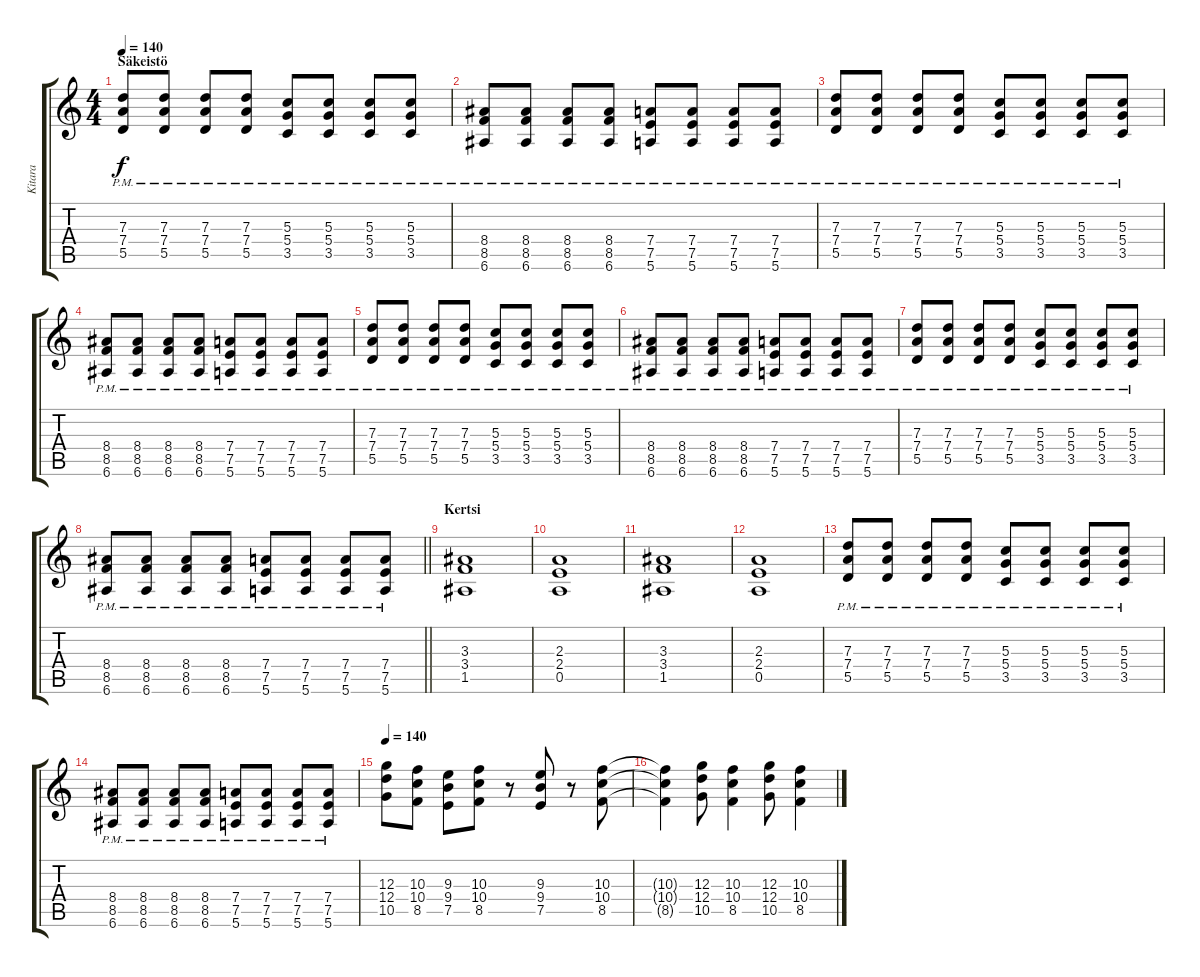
\track ("Kitara" "Kitara") {instrument distortionguitar}
\staff {score tabs}
\tuning (E4 B3 G3 D3 A2 E2) {hide}
\ts (4 4)
\section ("" "Säkeistö")
\tempo 140
\clef g2
\ks c
(7.3{pm} 7.4{pm} 5.5{pm}).8{dy f} (7.3{pm} 7.4{pm} 5.5{pm}).8 (7.3{pm} 7.4{pm} 5.5{pm}).8 (7.3{pm} 7.4{pm} 5.5{pm}).8 (5.3{pm} 5.4{pm} 3.5{pm}).8 (5.3{pm} 5.4{pm} 3.5{pm}).8 (5.3{pm} 5.4{pm} 3.5{pm}).8 (5.3{pm} 5.4{pm} 3.5{pm}).8 |
(8.4{pm} 8.5{pm} 6.6{pm}).8 (8.4{pm} 8.5{pm} 6.6{pm}).8 (8.4{pm} 8.5{pm} 6.6{pm}).8 (8.4{pm} 8.5{pm} 6.6{pm}).8 (7.4{pm} 7.5{pm} 5.6{pm}).8 (7.4{pm} 7.5{pm} 5.6{pm}).8 (7.4{pm} 7.5{pm} 5.6{pm}).8 (7.4{pm} 7.5{pm} 5.6{pm}).8 |
(7.3{pm} 7.4{pm} 5.5{pm}).8 (7.3{pm} 7.4{pm} 5.5{pm}).8 (7.3{pm} 7.4{pm} 5.5{pm}).8 (7.3{pm} 7.4{pm} 5.5{pm}).8 (5.3{pm} 5.4{pm} 3.5{pm}).8 (5.3{pm} 5.4{pm} 3.5{pm}).8 (5.3{pm} 5.4{pm} 3.5{pm}).8 (5.3{pm} 5.4{pm} 3.5{pm}).8 |
(8.4{pm} 8.5{pm} 6.6{pm}).8 (8.4{pm} 8.5{pm} 6.6{pm}).8 (8.4{pm} 8.5{pm} 6.6{pm}).8 (8.4{pm} 8.5{pm} 6.6{pm}).8 (7.4{pm} 7.5{pm} 5.6{pm}).8 (7.4{pm} 7.5{pm} 5.6{pm}).8 (7.4{pm} 7.5{pm} 5.6{pm}).8 (7.4{pm} 7.5{pm} 5.6{pm}).8 |
(7.3{pm} 7.4{pm} 5.5{pm}).8 (7.3{pm} 7.4{pm} 5.5{pm}).8 (7.3{pm} 7.4{pm} 5.5{pm}).8 (7.3{pm} 7.4{pm} 5.5{pm}).8 (5.3{pm} 5.4{pm} 3.5{pm}).8 (5.3{pm} 5.4{pm} 3.5{pm}).8 (5.3{pm} 5.4{pm} 3.5{pm}).8 (5.3{pm} 5.4{pm} 3.5{pm}).8 |
(8.4{pm} 8.5{pm} 6.6{pm}).8 (8.4{pm} 8.5{pm} 6.6{pm}).8 (8.4{pm} 8.5{pm} 6.6{pm}).8 (8.4{pm} 8.5{pm} 6.6{pm}).8 (7.4{pm} 7.5{pm} 5.6{pm}).8 (7.4{pm} 7.5{pm} 5.6{pm}).8 (7.4{pm} 7.5{pm} 5.6{pm}).8 (7.4{pm} 7.5{pm} 5.6{pm}).8 |
(7.3{pm} 7.4{pm} 5.5{pm}).8 (7.3{pm} 7.4{pm} 5.5{pm}).8 (7.3{pm} 7.4{pm} 5.5{pm}).8 (7.3{pm} 7.4{pm} 5.5{pm}).8 (5.3{pm} 5.4{pm} 3.5{pm}).8 (5.3{pm} 5.4{pm} 3.5{pm}).8 (5.3{pm} 5.4{pm} 3.5{pm}).8 (5.3{pm} 5.4{pm} 3.5{pm}).8 |
\barLineRight lightlight
(8.4{pm} 8.5{pm} 6.6{pm}).8 (8.4{pm} 8.5{pm} 6.6{pm}).8 (8.4{pm} 8.5{pm} 6.6{pm}).8 (8.4{pm} 8.5{pm} 6.6{pm}).8 (7.4{pm} 7.5{pm} 5.6{pm}).8 (7.4{pm} 7.5{pm} 5.6{pm}).8 (7.4{pm} 7.5{pm} 5.6{pm}).8 (7.4{pm} 7.5{pm} 5.6{pm}).8 |
\section ("" "Kertsi")
(3.3 3.4 1.5).1 |
(2.3 2.4 0.5).1 |
(3.3 3.4 1.5).1 |
(2.3 2.4 0.5).1 |
(7.3{pm} 7.4{pm} 5.5{pm}).8 (7.3{pm} 7.4{pm} 5.5{pm}).8 (7.3{pm} 7.4{pm} 5.5{pm}).8 (7.3{pm} 7.4{pm} 5.5{pm}).8 (5.3{pm} 5.4{pm} 3.5{pm}).8 (5.3{pm} 5.4{pm} 3.5{pm}).8 (5.3{pm} 5.4{pm} 3.5{pm}).8 (5.3{pm} 5.4{pm} 3.5{pm}).8 |
(8.4{pm} 8.5{pm} 6.6{pm}).8 (8.4{pm} 8.5{pm} 6.6{pm}).8 (8.4{pm} 8.5{pm} 6.6{pm}).8 (8.4{pm} 8.5{pm} 6.6{pm}).8 (7.4{pm} 7.5{pm} 5.6{pm}).8 (7.4{pm} 7.5{pm} 5.6{pm}).8 (7.4{pm} 7.5{pm} 5.6{pm}).8 (7.4{pm} 7.5{pm} 5.6{pm}).8 |
\tempo 140
(12.3 12.4 10.5).8 (10.3 10.4 8.5).8 (9.3 9.4 7.5).8 (10.3 10.4 8.5).8 r.8 (9.3 9.4 7.5).8 r.8 (10.3 10.4 8.5).8 |
(10.3{t} 10.4{t} 8.5{t}).4 (12.3 12.4 10.5).8 (10.3 10.4 8.5).4 (12.3 12.4 10.5).8 (10.3 10.4 8.5).4
